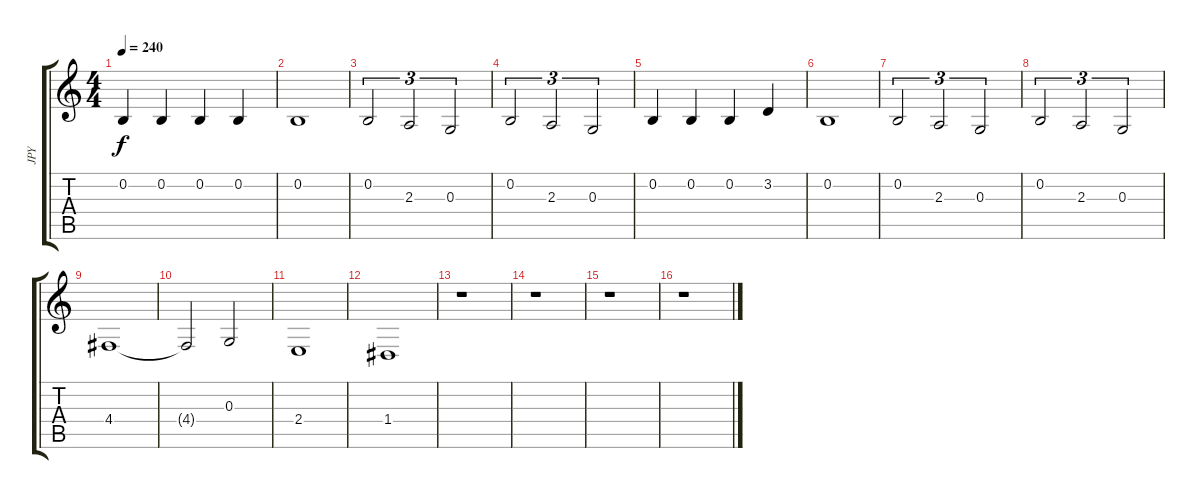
\track ("JPY" "JPY") {instrument acousticgrandpiano}
\staff {score tabs}
\tuning (E4 B3 G3 D3 A2 E2) {hide}
\ts (4 4)
\tempo 240
\clef g2
\ks c
0.2.4{dy f volume 13 balance 14 instrument acousticgrandpiano} 0.2.4 0.2.4 0.2.4 |
0.2.1 |
0.2.2{tu (3 2) volume 10 instrument tinklebell} 2.3.2{tu (3 2)} 0.3.2{tu (3 2)} |
0.2.2{tu (3 2)} 2.3.2{tu (3 2)} 0.3.2{tu (3 2)} |
0.2.4{volume 16 balance 8 instrument acousticgrandpiano} 0.2.4 0.2.4 3.2.4 |
0.2.1 |
0.2.2{tu (3 2) volume 10 instrument tinklebell} 2.3.2{tu (3 2)} 0.3.2{tu (3 2)} |
0.2.2{tu (3 2) volume 13 instrument tinklebell} 2.3.2{tu (3 2)} 0.3.2{tu (3 2)} |
4.4.1{volume 16 balance 8 instrument acousticgrandpiano} |
4.4{t}.2 0.3.2 |
2.4.1 |
1.4.1 |
r.1 |
r.1 |
r.1 |
r.1
